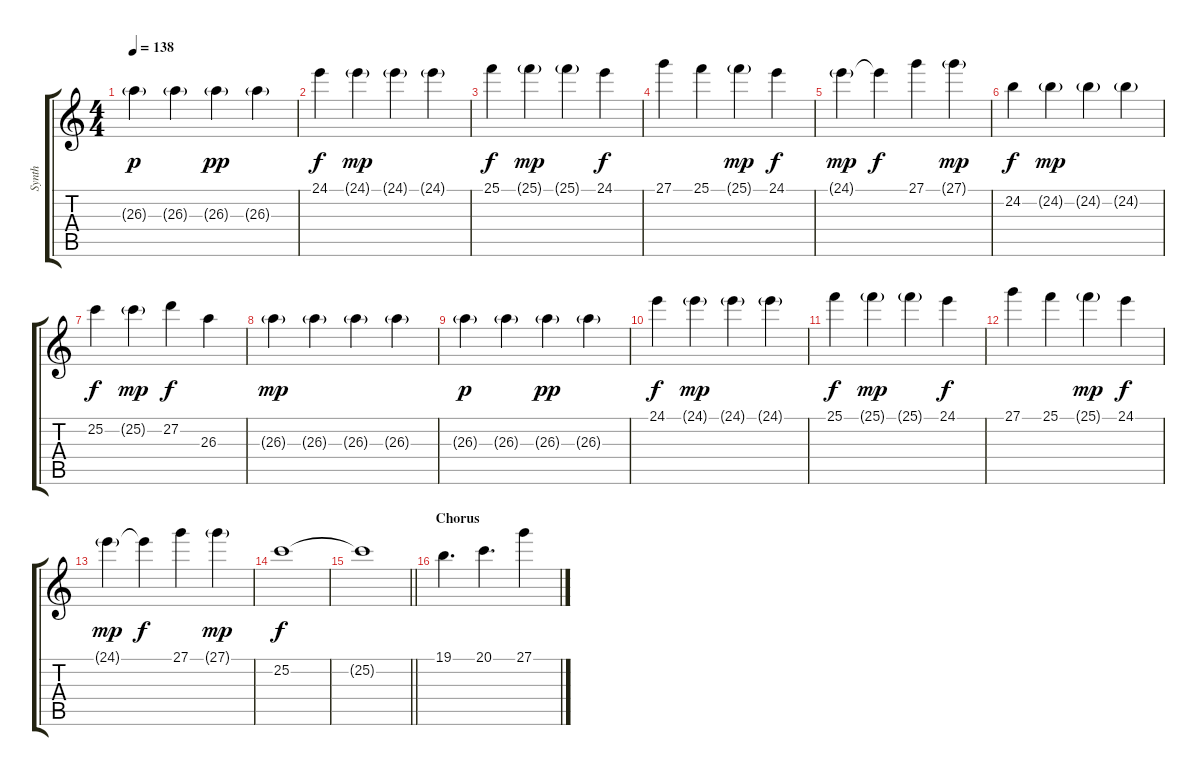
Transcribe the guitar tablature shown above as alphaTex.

\track ("Synth" "Synth") {instrument fx4atmosphere}
\staff {score tabs}
\tuning (E4 B3 G3 D3 A2 E2) {hide}
\ts (4 4)
\tempo 138
\clef g2
\ks c
26.3{g}.4{dy p} 26.3{g}.4 26.3{g}.4{dy pp} 26.3{g}.4 |
24.1.4{dy f} 24.1{g}.4{dy mp} 24.1{g}.4 24.1{g}.4 |
25.1.4{dy f} 25.1{g}.4{dy mp} 25.1{g}.4 24.1.4{dy f} |
27.1.4 25.1.4 25.1{g}.4{dy mp} 24.1.4{dy f} |
24.1{g}.4{dy mp} 24.1{t}.4{dy f} 27.1.4 27.1{g}.4{dy mp} |
24.2.4{dy f} 24.2{g}.4{dy mp} 24.2{g}.4 24.2{g}.4 |
25.2.4{dy f} 25.2{g}.4{dy mp} 27.2.4{dy f} 26.3.4 |
26.3{g}.4{dy mp} 26.3{g}.4 26.3{g}.4 26.3{g}.4 |
26.3{g}.4{dy p} 26.3{g}.4 26.3{g}.4{dy pp} 26.3{g}.4 |
24.1.4{dy f} 24.1{g}.4{dy mp} 24.1{g}.4 24.1{g}.4 |
25.1.4{dy f} 25.1{g}.4{dy mp} 25.1{g}.4 24.1.4{dy f} |
27.1.4 25.1.4 25.1{g}.4{dy mp} 24.1.4{dy f} |
24.1{g}.4{dy mp} 24.1{t}.4{dy f} 27.1.4 27.1{g}.4{dy mp} |
25.2.1{dy f volume 1} |
\barLineRight lightlight
25.2{t}.1 |
\section ("" "Chorus")
19.1.4{d volume 13} 20.1.4{d} 27.1.4
